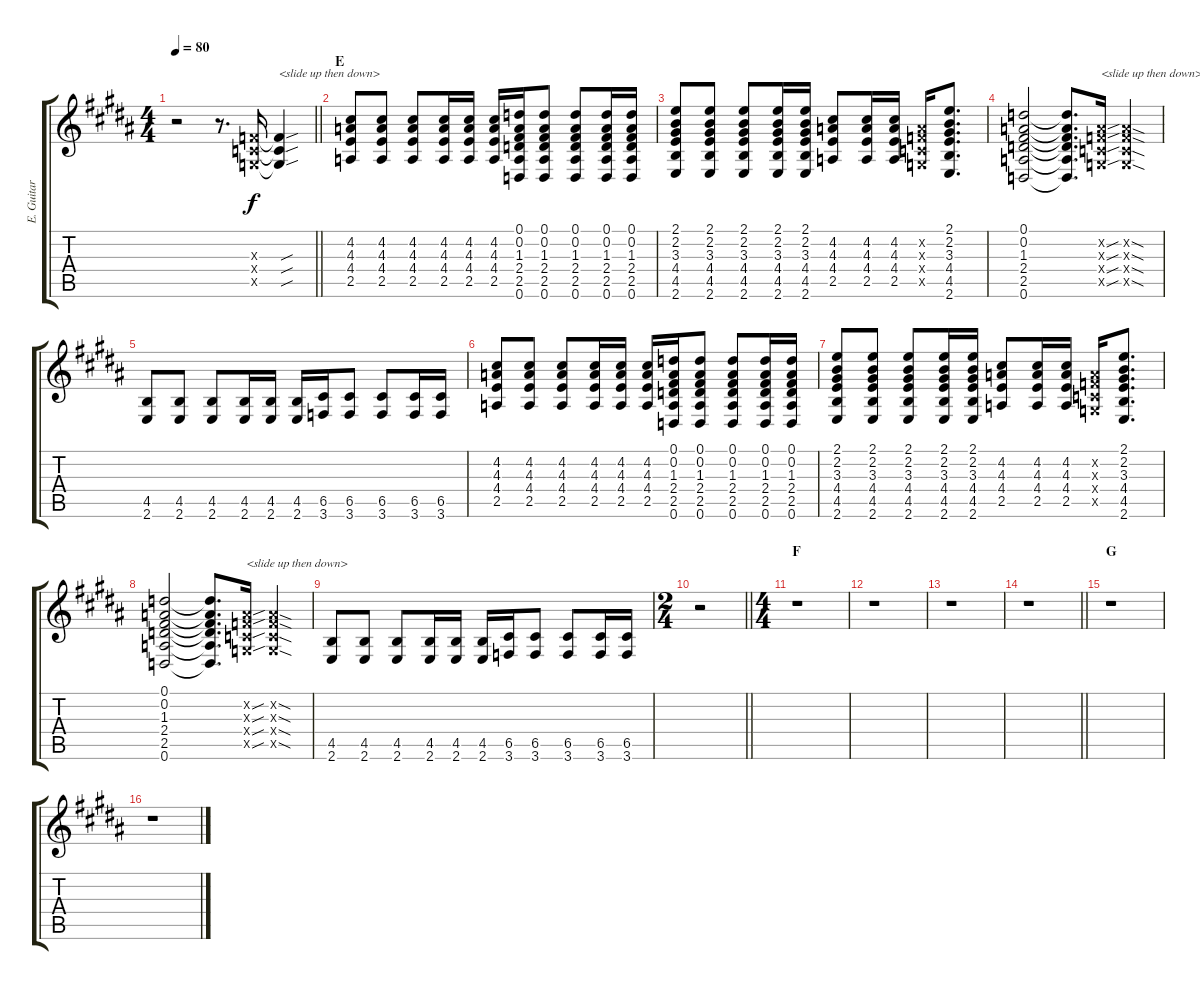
\track ("E. Guitar III" "E. Guitar ") {instrument overdrivenguitar}
\staff {score tabs}
\tuning (D4 A3 F3 C3 G2 D2) {hide}
\ts (4 4)
\tempo 80
\clef g2
\barLineRight lightlight
\ks b
r.2{dy f} r.8{d} (0.3{x} 0.4{x} 0.5{x}).16 (0.3{sou t} 0.4{sou t} 0.5{sou t}).4{txt "<slide up then down>"} |
\section ("" "E")
(4.2 4.3 4.4 2.5).8 (4.2 4.3 4.4 2.5).8 (4.2 4.3 4.4 2.5).8 (4.2 4.3 4.4 2.5).16 (4.2 4.3 4.4 2.5).16 (4.2 4.3 4.4 2.5).16 (0.1 0.2 1.3 2.4 2.5 0.6).16 (0.1 0.2 1.3 2.4 2.5 0.6).8 (0.1 0.2 1.3 2.4 2.5 0.6).8 (0.1 0.2 1.3 2.4 2.5 0.6).16 (0.1 0.2 1.3 2.4 2.5 0.6).16 |
(2.1 2.2 3.3 4.4 4.5 2.6).8 (2.1 2.2 3.3 4.4 4.5 2.6).8 (2.1 2.2 3.3 4.4 4.5 2.6).8 (2.1 2.2 3.3 4.4 4.5 2.6).16 (2.1 2.2 3.3 4.4 4.5 2.6).16 (4.2 4.3 4.4 2.5).8 (4.2 4.3 4.4 2.5).16 (4.2 4.3 4.4 2.5).16 (0.2{x} 0.3{x} 0.4{x} 0.5{x}).16 (2.1 2.2 3.3 4.4 4.5 2.6).8{d} |
(0.1 0.2 1.3 2.4 2.5 0.6).2 (0.1{t} 0.2{t} 1.3{t} 2.4{t} 2.5{t} 0.6{t}).8{d} (0.2{sou x} 0.3{sou x} 0.4{sou x} 0.5{sou x}).16{txt "<slide up then down>"} (0.2{sod x} 0.3{sod x} 0.4{sod x} 0.5{sod x}).4 |
(4.5 2.6).8 (4.5 2.6).8 (4.5 2.6).8 (4.5 2.6).16 (4.5 2.6).16 (4.5 2.6).16 (6.5 3.6).16 (6.5 3.6).8 (6.5 3.6).8 (6.5 3.6).16 (6.5 3.6).16 |
(4.2 4.3 4.4 2.5).8 (4.2 4.3 4.4 2.5).8 (4.2 4.3 4.4 2.5).8 (4.2 4.3 4.4 2.5).16 (4.2 4.3 4.4 2.5).16 (4.2 4.3 4.4 2.5).16 (0.1 0.2 1.3 2.4 2.5 0.6).16 (0.1 0.2 1.3 2.4 2.5 0.6).8 (0.1 0.2 1.3 2.4 2.5 0.6).8 (0.1 0.2 1.3 2.4 2.5 0.6).16 (0.1 0.2 1.3 2.4 2.5 0.6).16 |
(2.1 2.2 3.3 4.4 4.5 2.6).8 (2.1 2.2 3.3 4.4 4.5 2.6).8 (2.1 2.2 3.3 4.4 4.5 2.6).8 (2.1 2.2 3.3 4.4 4.5 2.6).16 (2.1 2.2 3.3 4.4 4.5 2.6).16 (4.2 4.3 4.4 2.5).8 (4.2 4.3 4.4 2.5).16 (4.2 4.3 4.4 2.5).16 (0.2{x} 0.3{x} 0.4{x} 0.5{x}).16 (2.1 2.2 3.3 4.4 4.5 2.6).8{d} |
(0.1 0.2 1.3 2.4 2.5 0.6).2 (0.1{t} 0.2{t} 1.3{t} 2.4{t} 2.5{t} 0.6{t}).8{d} (0.2{sou x} 0.3{sou x} 0.4{sou x} 0.5{sou x}).16{txt "<slide up then down>"} (0.2{sod x} 0.3{sod x} 0.4{sod x} 0.5{sod x}).4 |
(4.5 2.6).8 (4.5 2.6).8 (4.5 2.6).8 (4.5 2.6).16 (4.5 2.6).16 (4.5 2.6).16 (6.5 3.6).16 (6.5 3.6).8 (6.5 3.6).8 (6.5 3.6).16 (6.5 3.6).16 |
\ts (2 4)
\barLineRight lightlight
r.2 |
\ts (4 4)
\section ("" "F")
r.1 |
r.1 |
r.1 |
\barLineRight lightlight
r.1 |
\section ("" "G")
r.1 |
r.1
